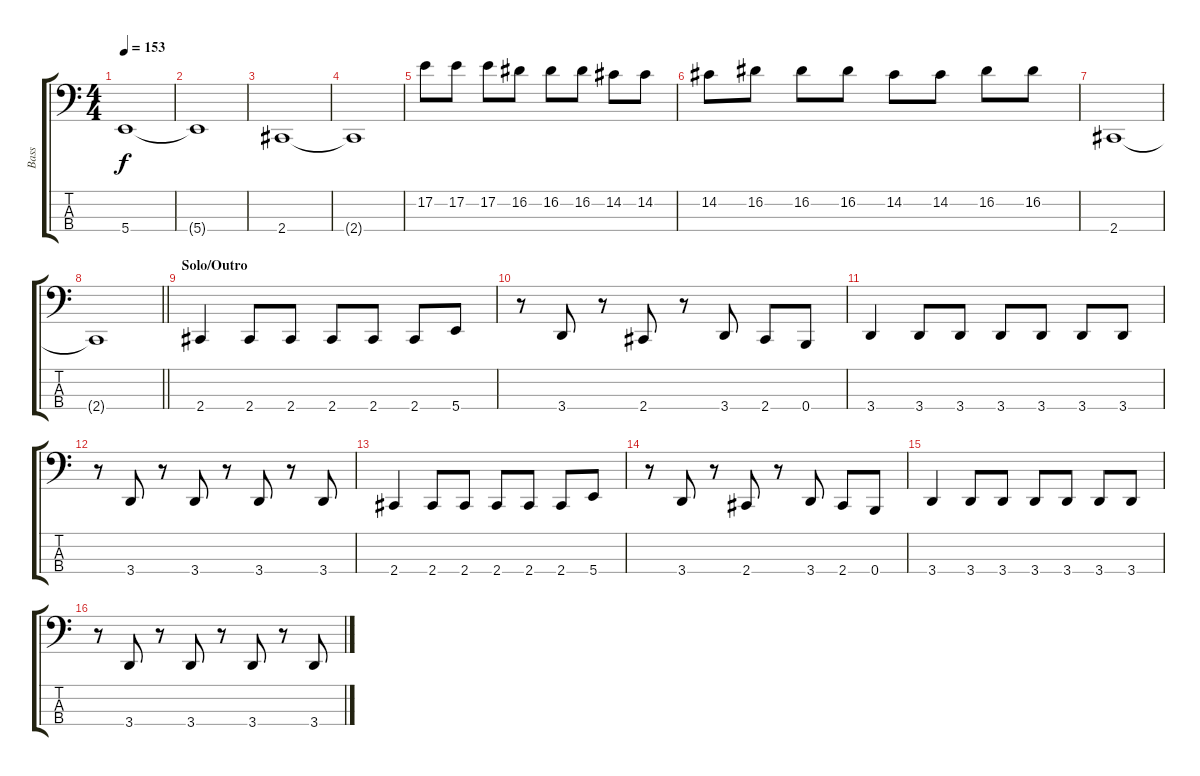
\track ("Bass" "Bass") {instrument electricbassfinger}
\staff {score tabs}
\tuning (E2 B1 Gb1 B0) {hide}
\ts (4 4)
\tempo 153
\clef f4
\ks c
5.4.1{dy f} |
5.4{t}.1 |
2.4.1 |
2.4{t}.1 |
17.2.8 17.2.8 17.2.8 16.2.8 16.2.8 16.2.8 14.2.8 14.2.8 |
14.2.8 16.2.8 16.2.8 16.2.8 14.2.8 14.2.8 16.2.8 16.2.8 |
2.4.1 |
\barLineRight lightlight
2.4{t}.1 |
\section ("" "Solo/Outro")
2.4.4 2.4.8 2.4.8 2.4.8 2.4.8 2.4.8 5.4.8 |
r.8 3.4.8 r.8 2.4.8 r.8 3.4.8 2.4.8 0.4.8 |
3.4.4 3.4.8 3.4.8 3.4.8 3.4.8 3.4.8 3.4.8 |
r.8 3.4.8 r.8 3.4.8 r.8 3.4.8 r.8 3.4.8 |
2.4.4 2.4.8 2.4.8 2.4.8 2.4.8 2.4.8 5.4.8 |
r.8 3.4.8 r.8 2.4.8 r.8 3.4.8 2.4.8 0.4.8 |
3.4.4 3.4.8 3.4.8 3.4.8 3.4.8 3.4.8 3.4.8 |
r.8 3.4.8 r.8 3.4.8 r.8 3.4.8 r.8 3.4.8
